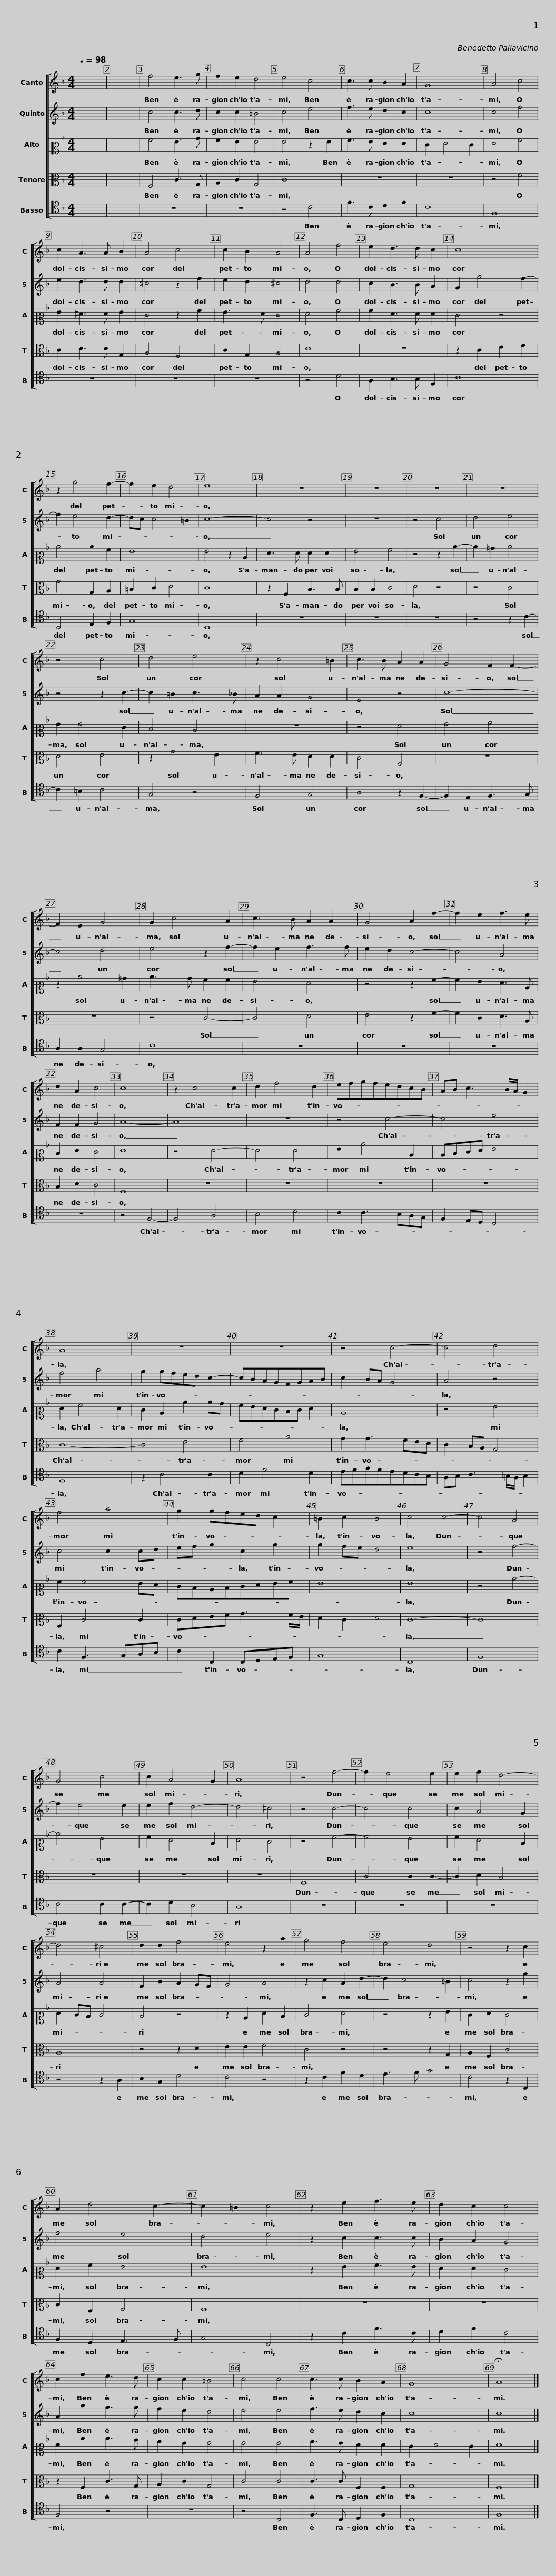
X:1
%%score [ 1 2 3 4 5 ]
L:1/8
Q:1/4=98
M:4/4
I:linebreak $
K:F
V:1 treble
V:2 treble
V:3 alto2
V:4 alto
V:5 tenor
V:1
 x8 | x8 | f4 e3 g | f2 e2 d4 | e4 c4 | %5
 c3 c B2 A2 | G8 | A4 c4 |$ c2 A3 A B2 | A4 c4 | %10
 c2 B2 A4 | A4 f4 | e2 d3 d c2 | c8 | z2 g4 f2- | %15
 f2 e2 d4 |$ e8 | z8 | z8 | z8 | %20
 z8 | z4 c4 | d4 e4 | z2 c4 =B2 |$ c3 B A2 A2 | %25
 G4 F2 F2- | F2 E2 G4 | G2 c4 A2 | c3 B A2 A2 | G4 A2 f2- | %30
 f2 e2 f3 e |$ d2 A2 c4 | c8 | z2 c4 c2 | d2 f4 d2 | %35
 efgfedcB | AB c3 B/A/ G2 | A8 | z8 |$ z8 | %40
 z4 c4- | c4 d4 | f4 a4 | g2 gfed c2 | =B2 c2 B4 | %45
 c4 c4- |$ c4 A4 | G4 c4 | c2 A4 G2 | A8 | %50
 z4 f4- | f2 e4 e2 | e2 f2 d4- | d4 ^c4 |$ d2 d2 f4 | %55
 e4 z2 a2 | g4 f4 | e4 d4 | z4 z2 c2 | A2 d4 c2- | %60
 c2 =B2 c4 | z2 e2 f3 e |$ d2 c2 c4 | c2 f2 e3 d | c2 c2 =B4 | %65
 c4 c4 | c3 c B2 A2 | G8 | !fermata!A8 |] %69
V:2
 x8 | x8 | c4 c3 d | c2 c2 =B4 | c4 e4 | %5
 f3 e d2 c2 | c8 | c4 f4 |$ e2 d3 d d2 | ^c4 z2 f2 | %10
 e2 d2 ^c4 | d4 d4 | c2 B3 B A2 | G2 g4 f2- | f2 e4 d2- | %15
 dc c4 =B2 |$ c8- | c4 z4 | z8 | z4 c4 | %20
 d4 e4 | z4 z2 c2- | c2 =B2 c3 _B | A2 A2 G4 |$ E4 z4 | %25
 c8- | c4 d4 | e4 z2 f2- | f2 e2 f3 f | e2 d2 c4- | %30
 c4 A4 |$ F2 F2 G4 | A8- | A8 | z8 | %35
 z4 c4- | c4 e4 | f4 a4 | g2 gfed c2- |$ cBAGFGAB | %40
 c2 BA G4 | A4 z4 | c4 c2 cd | ef g2 c2 g2 | g2 fe d4 | %45
 e8 |$ z4 f4- | f2 e4 e2 | e2 f2 d4- | d4 ^c4 | %50
 z4 c4- | c4 c4 | c2 A4 G2 | A4 A4 |$ F2 B2 A2 GF | %55
 G4 A4 | z2 c2 A2 d2- | d2 c4 =B2 | c4 z2 g2 | f4 e4 | %60
 d4 e4 | z2 c2 c3 c |$ B2 A2 G4 | A2 a2 g3 g | f2 e2 d4 | %65
 e4 e4 | f3 e d2 c2 | c8 | c8 |] %69
V:3
 x8 | x8 | A4 G3 B | A2 G2 G4 | G4 z2 G2 | %5
 A3 G F2 F2 | E2 F4 E2 | F4 A4 |$ G2 ^F3 F G2 | E4 z2 A2 | %10
 G3 F E4 | F4 A4 | A2 F3 F F2 | E4 z4 | c4 c2 A2 | %15
 G8 |$ G4 z2 C2 | F3 F F2 F2 | G4 A4 | z4 z2 c2- | %20
 c2 =B2 c4 | G2 G4 E2 | D4 C4 | z8 |$ z4 F4 | %25
 G4 A4 | z2 c4 =B2 | c3 B A2 A2 | G4 F4 | z4 z2 A2- | %30
 A2 G2 F3 C |$ D2 F2 E4 | F8 | z4 F4- | F4 F4 | %35
 G2 c4 C2 | CDEF G4 | F2 A4 F2 | E2 C2 c2 cB |$ AGFEDE F2 | %40
 C8 | z4 G4 | A2 A4 GF | EDCDEFGA | G8 | %45
 G8 |$ z4 c4- | c4 G4 | A2 F4 D2 | F4 E4 | %50
 z4 A4- | A4 G4 | A2 F4 D2 | F2 ED E4 |$ D4 z4 | %55
 z2 C2 F2 D2 | E4 F4 | z4 z2 G2 | E2 F2 E4 | F2 A2 G4 | %60
 G8 | z2 G2 A3 G |$ F2 F2 E4 | F2 c2 c3 B | A2 G2 G4 | %65
 G4 G4 | A3 G F2 F2 | E2 F4 E2 | F8 |] %69
V:4
 x8 | x8 | F,4 C3 G, | A,2 C2 G,4 | C8 | %5
 z8 | z8 | z4 F4 |$ C2 D3 D G,2 | A,4 F,4 | %10
 C2 G,2 A,4 | D8 | z8 | z2 C2 E2 F2 | G4 G,2 A,2 | %15
 =B,2 C2 D4 |$ C8 | z2 F,2 B,3 B, | B,2 B,2 C4 | D4 z4 | %20
 z4 C4 | D4 E4 | z2 G4 E2 | F3 E D2 D2 |$ C4 F,4 | %25
 z8 | z8 | z4 C4- | C4 D4 | E4 z2 F2- | %30
 F2 C2 D3 A, |$ B,2 D2 C4 | F,8 | z8 | z8 | %35
 z8 | z8 | C8- | C4 E4 |$ F4 A4 | %40
 G2 G3 FED | C2 B,A, G,4 | F,2 C4 C2 | CDEF G3 F/E/ | D2 C2 D4 | %45
 C8- |$ C8 | z8 | z8 | z8 | %50
 F,8 | C4 C2 C2- | C2 D2 B,4 | A,8 |$ z4 z2 D2 | %55
 E2 E2 F4 | C4 z4 | z4 z2 G,2 | A,2 F,2 C4 | C2 F,2 G,4 | %60
 G,8 | z8 |$ z8 | z2 F,2 C3 G, | A,2 C2 G,4 | %65
 C4 C4 | C3 C F,2 F,2 | G,8 | F,8 |] %69
V:5
 x8 | x8 | z8 | z8 | z4 C4 | %5
 F3 C D2 F2 | C8 | F,8 |$ z8 | z8 | %10
 z8 | z4 D4 | A,2 B,3 B, F,2 | C8 | C,4 E,2 F,2 | %15
 G,8 |$ C,8 | z8 | z8 | z8 | %20
 z4 z2 C2- | C2 =B,2 C4 | G,4 z4 | F,4 G,4 |$ A,4 z2 F,2- | %25
 F,2 E,2 F,3 G, | A,2 A,2 G,4 | C8 | z8 | z8 | %30
 z8 |$ z8 | z4 F,4- | F,4 A,4 | B,4 D4 | %35
 C2 C3 B,A,G, | F,2 E,D, C,4 | F,8 | z2 C4 C2 |$ D2 F4 D2 | %40
 EFGFEDCB, | A,B, C3 =B,/A,/ B,2 | C2 F,3 G,A,B, | C2 C,2 C,D,E,F, | G,8 | %45
 C,8 |$ F,8 | C4 C2 C2- | C2 D2 B,4 | A,8 | %50
 z8 | z8 | z8 | z4 z2 A,2 |$ B,2 G,2 D4 | %55
 C4 z4 | z2 C2 F2 D2 | E3 F G4 | C4 z2 C,2 | F,2 D,2 E,3 F, | %60
 G,4 C,4 | z2 C2 F3 C |$ D2 F2 C4 | F,4 z4 | z8 | %65
 z4 C,4 | F,3 C, D,2 F,2 | C,8 | F,8 |] %69
